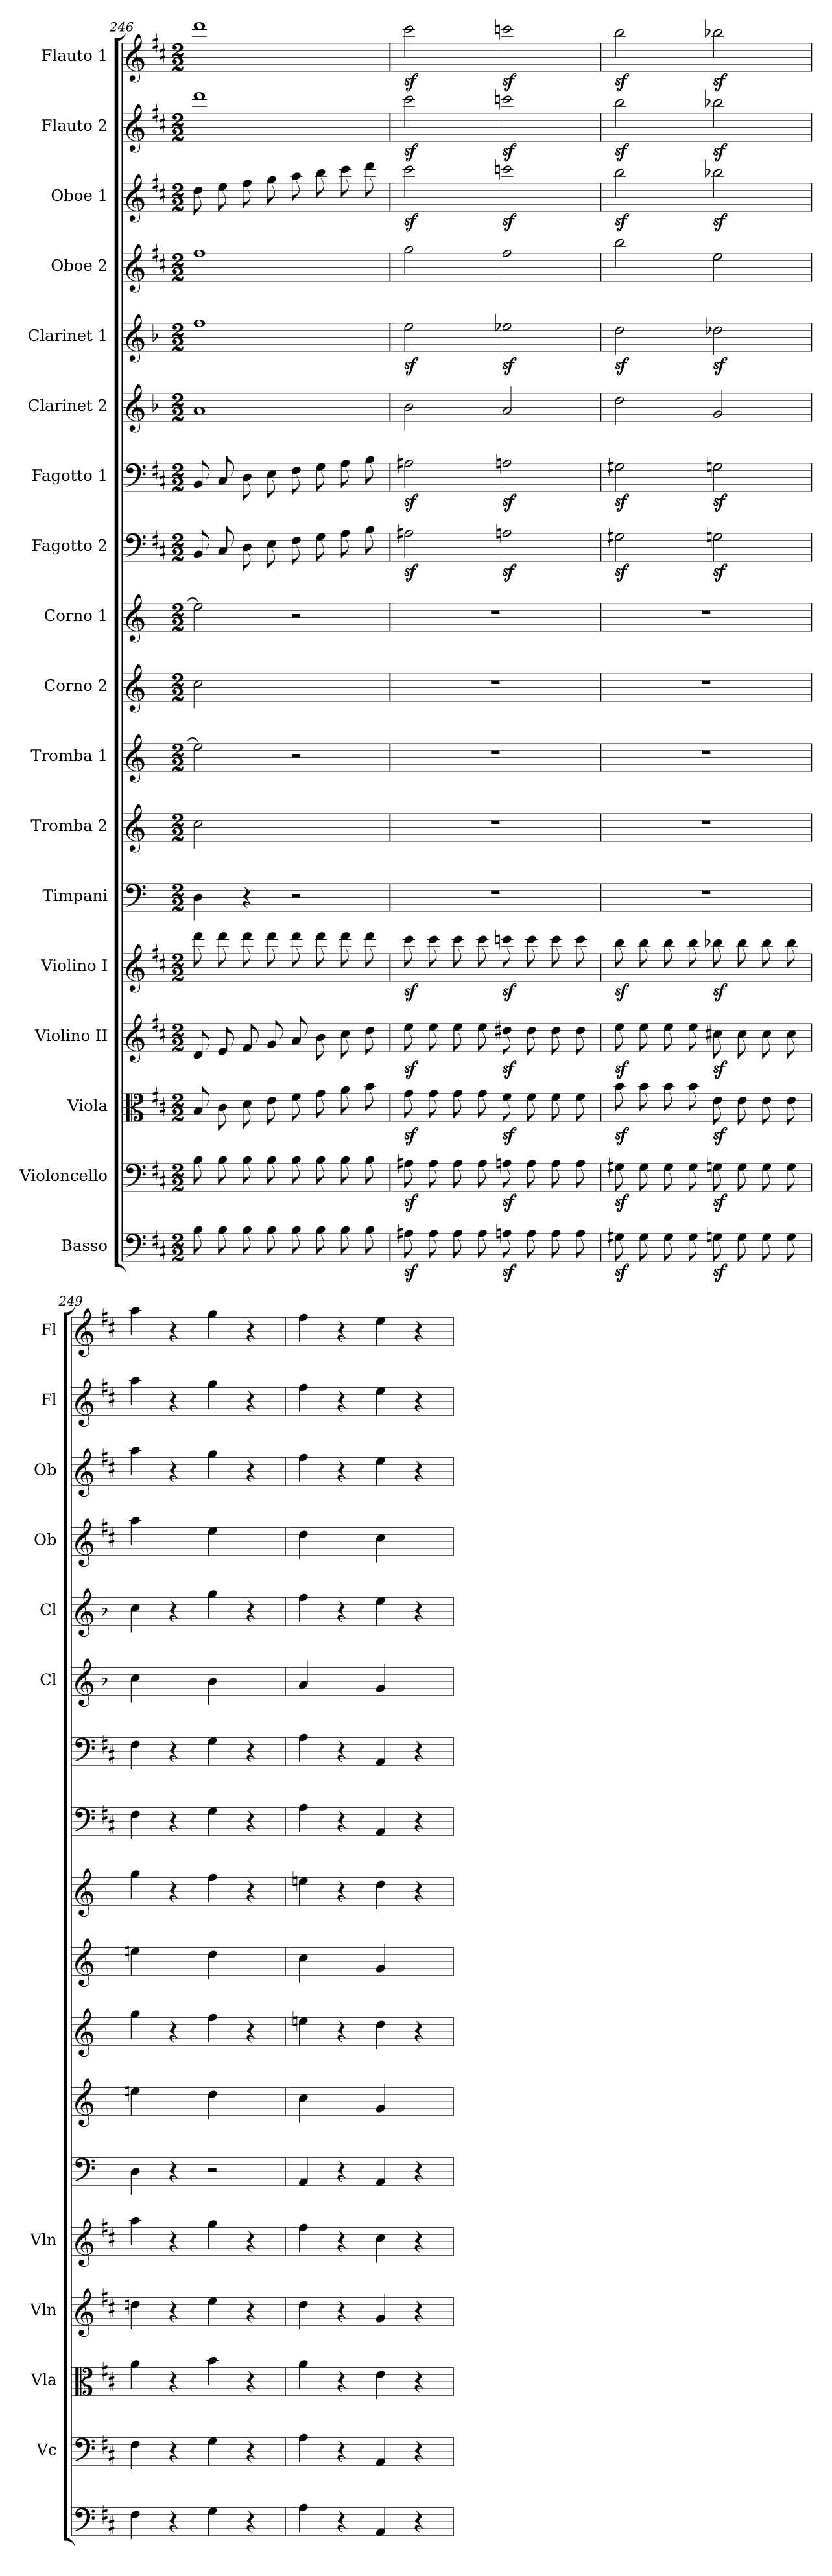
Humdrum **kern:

**kern	**dynam	**kern	**dynam	**kern	**dynam	**kern	**dynam	**kern	**dynam	**kern	**kern	**kern	**kern	**kern	**kern	**dynam	**kern	**dynam	**kern	**kern	**dynam	**kern	**kern	**dynam	**kern	**dynam	**kern	**dynam
*part18	*part18	*part17	*part17	*part16	*part16	*part15	*part15	*part14	*part14	*part13	*part12	*part11	*part10	*part9	*part8	*part8	*part7	*part7	*part6	*part5	*part5	*part4	*part3	*part3	*part2	*part2	*part1	*part1
*staff18	*staff18	*staff17	*staff17	*staff16	*staff16	*staff15	*staff15	*staff14	*staff14	*staff13	*staff12	*staff11	*staff10	*staff9	*staff8	*staff8	*staff7	*staff7	*staff6	*staff5	*staff5	*staff4	*staff3	*staff3	*staff2	*staff2	*staff1	*staff1
*I"Basso	*	*I"Violoncello	*	*I"Viola	*	*I"Violino II	*	*I"Violino I	*	*I"Timpani	*I"Tromba 2	*I"Tromba 1	*I"Corno 2	*I"Corno 1	*I"Fagotto 2	*	*I"Fagotto 1	*	*I"Clarinet 2	*I"Clarinet 1	*	*I"Oboe 2	*I"Oboe 1	*	*I"Flauto 2	*	*I"Flauto 1	*
*	*	*I'Vc	*	*I'Vla	*	*I'Vln	*	*I'Vln	*	*	*	*	*	*	*	*	*	*	*I'Cl	*I'Cl	*	*I'Ob	*I'Ob	*	*I'Fl	*	*I'Fl	*
*clefF4	*	*clefF4	*	*clefC3	*	*clefG2	*	*clefG2	*	*clefF4	*clefG2	*clefG2	*clefG2	*clefG2	*clefF4	*	*clefF4	*	*clefG2	*clefG2	*	*clefG2	*clefG2	*	*clefG2	*	*clefG2	*
*ITrd7c12	*	*	*	*	*	*	*	*	*	*	*ITrd-1c-2	*ITrd-1c-2	*ITrd6c10	*ITrd6c10	*	*	*	*	*ITrd2c3	*ITrd2c3	*	*	*	*	*	*	*	*
*k[f#c#]	*	*k[f#c#]	*	*k[f#c#]	*	*k[f#c#]	*	*k[f#c#]	*	*	*	*	*	*	*k[f#c#]	*	*k[f#c#]	*	*k[f#c#]	*k[f#c#]	*	*k[f#c#]	*k[f#c#]	*	*k[f#c#]	*	*k[f#c#]	*
*M2/2	*	*M2/2	*	*M2/2	*	*M2/2	*	*M2/2	*	*M2/2	*M2/2	*M2/2	*M2/2	*M2/2	*M2/2	*	*M2/2	*	*M2/2	*M2/2	*	*M2/2	*M2/2	*	*M2/2	*	*M2/2	*
=246	=246	=246	=246	=246	=246	=246	=246	=246	=246	=246	=246	=246	=246	=246	=246	=246	=246	=246	=246	=246	=246	=246	=246	=246	=246	=246	=246	=246
8BB	.	8B	.	8B	.	8d	.	8ddd	.	4D	2dd	2ff#]	2d	2f#]	8BB	.	8BB	.	1f#	1dd	.	1ff#	8dd	.	1ddd	.	1ddd	.
8BB	.	8B	.	8c#	.	8e	.	8ddd	.	.	.	.	.	.	8C#	.	8C#	.	.	.	.	.	8ee	.	.	.	.	.
8BB	.	8B	.	8d	.	8f#	.	8ddd	.	4r	.	.	.	.	8D	.	8D	.	.	.	.	.	8ff#	.	.	.	.	.
8BB	.	8B	.	8e	.	8g	.	8ddd	.	.	.	.	.	.	8E	.	8E	.	.	.	.	.	8gg	.	.	.	.	.
8BB	.	8B	.	8f#	.	8a	.	8ddd	.	2r	2ryy	2r	2ryy	2r	8F#	.	8F#	.	.	.	.	.	8aa	.	.	.	.	.
8BB	.	8B	.	8g	.	8b	.	8ddd	.	.	.	.	.	.	8G	.	8G	.	.	.	.	.	8bb	.	.	.	.	.
8BB	.	8B	.	8a	.	8cc#	.	8ddd	.	.	.	.	.	.	8A	.	8A	.	.	.	.	.	8ccc#	.	.	.	.	.
8BB	.	8B	.	8b	.	8dd	.	8ddd	.	.	.	.	.	.	8B	.	8B	.	.	.	.	.	8ddd	.	.	.	.	.
=247	=247	=247	=247	=247	=247	=247	=247	=247	=247	=247	=247	=247	=247	=247	=247	=247	=247	=247	=247	=247	=247	=247	=247	=247	=247	=247	=247	=247
8AA#X	sf	8A#X	sf	8g	sf	8ee	sf	8ccc#	sf	1r	1r	1r	1r	1r	2A#X	sf	2A#X	sf	2g	2cc#	sf	2gg	2ccc#	sf	2ccc#	sf	2ccc#	sf
8AA#	.	8A#	.	8g	.	8ee	.	8ccc#	.	.	.	.	.	.	.	.	.	.	.	.	.	.	.	.	.	.	.	.
8AA#	.	8A#	.	8g	.	8ee	.	8ccc#	.	.	.	.	.	.	.	.	.	.	.	.	.	.	.	.	.	.	.	.
8AA#	.	8A#	.	8g	.	8ee	.	8ccc#	.	.	.	.	.	.	.	.	.	.	.	.	.	.	.	.	.	.	.	.
8AAn	sf	8An	sf	8f#	sf	8dd#X	sf	8cccn	sf	.	.	.	.	.	2An	sf	2An	sf	2f#	2ccn	sf	2ff#	2cccn	sf	2cccn	sf	2cccn	sf
8AA	.	8A	.	8f#	.	8dd#	.	8ccc	.	.	.	.	.	.	.	.	.	.	.	.	.	.	.	.	.	.	.	.
8AA	.	8A	.	8f#	.	8dd#	.	8ccc	.	.	.	.	.	.	.	.	.	.	.	.	.	.	.	.	.	.	.	.
8AA	.	8A	.	8f#	.	8dd#	.	8ccc	.	.	.	.	.	.	.	.	.	.	.	.	.	.	.	.	.	.	.	.
=248	=248	=248	=248	=248	=248	=248	=248	=248	=248	=248	=248	=248	=248	=248	=248	=248	=248	=248	=248	=248	=248	=248	=248	=248	=248	=248	=248	=248
8GG#X	sf	8G#X	sf	8b	sf	8ee	sf	8bb	sf	1r	1r	1r	1r	1r	2G#X	sf	2G#X	sf	2b	2b	sf	2bb	2bb	sf	2bb	sf	2bb	sf
8GG#	.	8G#	.	8b	.	8ee	.	8bb	.	.	.	.	.	.	.	.	.	.	.	.	.	.	.	.	.	.	.	.
8GG#	.	8G#	.	8b	.	8ee	.	8bb	.	.	.	.	.	.	.	.	.	.	.	.	.	.	.	.	.	.	.	.
8GG#	.	8G#	.	8b	.	8ee	.	8bb	.	.	.	.	.	.	.	.	.	.	.	.	.	.	.	.	.	.	.	.
8GGn	sf	8Gn	sf	8e	sf	8cc#X	sf	8bb-X	sf	.	.	.	.	.	2Gn	sf	2Gn	sf	2e	2b-X	sf	2ee	2bb-X	sf	2bb-X	sf	2bb-X	sf
8GG	.	8G	.	8e	.	8cc#	.	8bb-	.	.	.	.	.	.	.	.	.	.	.	.	.	.	.	.	.	.	.	.
8GG	.	8G	.	8e	.	8cc#	.	8bb-	.	.	.	.	.	.	.	.	.	.	.	.	.	.	.	.	.	.	.	.
8GG	.	8G	.	8e	.	8cc#	.	8bb-	.	.	.	.	.	.	.	.	.	.	.	.	.	.	.	.	.	.	.	.
=249	=249	=249	=249	=249	=249	=249	=249	=249	=249	=249	=249	=249	=249	=249	=249	=249	=249	=249	=249	=249	=249	=249	=249	=249	=249	=249	=249	=249
4FF#	.	4F#	.	4a	.	4ddn	.	4aa	.	4D	4ff#X	4aa	4f#X	4a	4F#	.	4F#	.	4a	4a	.	4aa	4aa	.	4aa	.	4aa	.
4r	.	4r	.	4r	.	4r	.	4r	.	4r	4ryy	4r	4ryy	4r	4r	.	4r	.	4ryy	4r	.	4ryy	4r	.	4r	.	4r	.
4GG	.	4G	.	4b	.	4ee	.	4gg	.	2r	4ee	4gg	4e	4g	4G	.	4G	.	4g	4ee	.	4ee	4gg	.	4gg	.	4gg	.
4r	.	4r	.	4r	.	4r	.	4r	.	.	4ryy	4r	4ryy	4r	4r	.	4r	.	4ryy	4r	.	4ryy	4r	.	4r	.	4r	.
=250	=250	=250	=250	=250	=250	=250	=250	=250	=250	=250	=250	=250	=250	=250	=250	=250	=250	=250	=250	=250	=250	=250	=250	=250	=250	=250	=250	=250
4AA	.	4A	.	4a	.	4dd	.	4ff#	.	4AA	4dd	4ff#X	4d	4f#X	4A	.	4A	.	4f#	4dd	.	4dd	4ff#	.	4ff#	.	4ff#	.
4r	.	4r	.	4r	.	4r	.	4r	.	4r	4ryy	4r	4ryy	4r	4r	.	4r	.	4ryy	4r	.	4ryy	4r	.	4r	.	4r	.
4AAA	.	4AA	.	4e	.	4g	.	4cc#	.	4AA	4a	4ee	4A	4e	4AA	.	4AA	.	4e	4cc#	.	4cc#	4ee	.	4ee	.	4ee	.
4r	.	4r	.	4r	.	4r	.	4r	.	4r	4ryy	4r	4ryy	4r	4r	.	4r	.	4ryy	4r	.	4ryy	4r	.	4r	.	4r	.
=	=	=	=	=	=	=	=	=	=	=	=	=	=	=	=	=	=	=	=	=	=	=	=	=	=	=	=	=
*-	*-	*-	*-	*-	*-	*-	*-	*-	*-	*-	*-	*-	*-	*-	*-	*-	*-	*-	*-	*-	*-	*-	*-	*-	*-	*-	*-	*-
